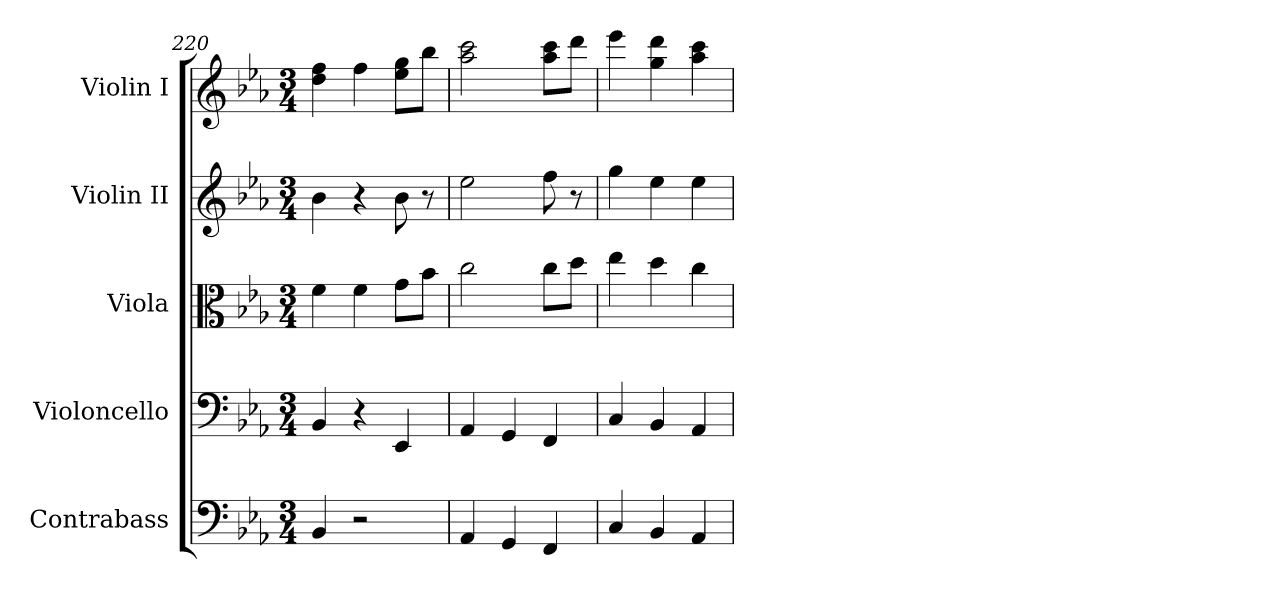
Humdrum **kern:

**kern	**kern	**kern	**kern	**kern
*part5	*part4	*part3	*part2	*part1
*staff5	*staff4	*staff3	*staff2	*staff1
*I"Contrabass	*I"Violoncello	*I"Viola	*I"Violin II	*I"Violin I
*I'Cb.	*I'Vc.	*I'Vla.	*I'Vln. II	*I'Vln. I
*clefF4	*clefF4	*clefC3	*clefG2	*clefG2
*ITrd7c12	*	*	*	*
*k[b-e-a-]	*k[b-e-a-]	*k[b-e-a-]	*k[b-e-a-]	*k[b-e-a-]
*M3/4	*M3/4	*M3/4	*M3/4	*M3/4
=220	=220	=220	=220	=220
4BBB-/	4BB-/	4f\	4b-\	4dd\ 4ff\
2r	4r	4f\	4r	4ff\
.	4EE-/	8g\L	8b-\	8ee-\ 8gg\L
.	.	8b-\J	8r	8bb-\J
=221	=221	=221	=221	=221
4AAA-/	4AA-/	2cc\	2ee-\	2aa-\ 2ccc\
4GGG/	4GG/	.	.	.
4FFF/	4FF/	8cc\L	8ff\	8aa-\ 8ccc\L
.	.	8dd\J	8r	8ddd\J
!!LO:LB:g=z
=222	=222	=222	=222	=222
4CC/	4C/	4ee-\	4gg\	4eee-\
4BBB-/	4BB-/	4dd\	4ee-\	4gg\ 4ddd\
4AAA-/	4AA-/	4cc\	4ee-\	4aa-\ 4ccc\
=	=	=	=	=
*-	*-	*-	*-	*-
